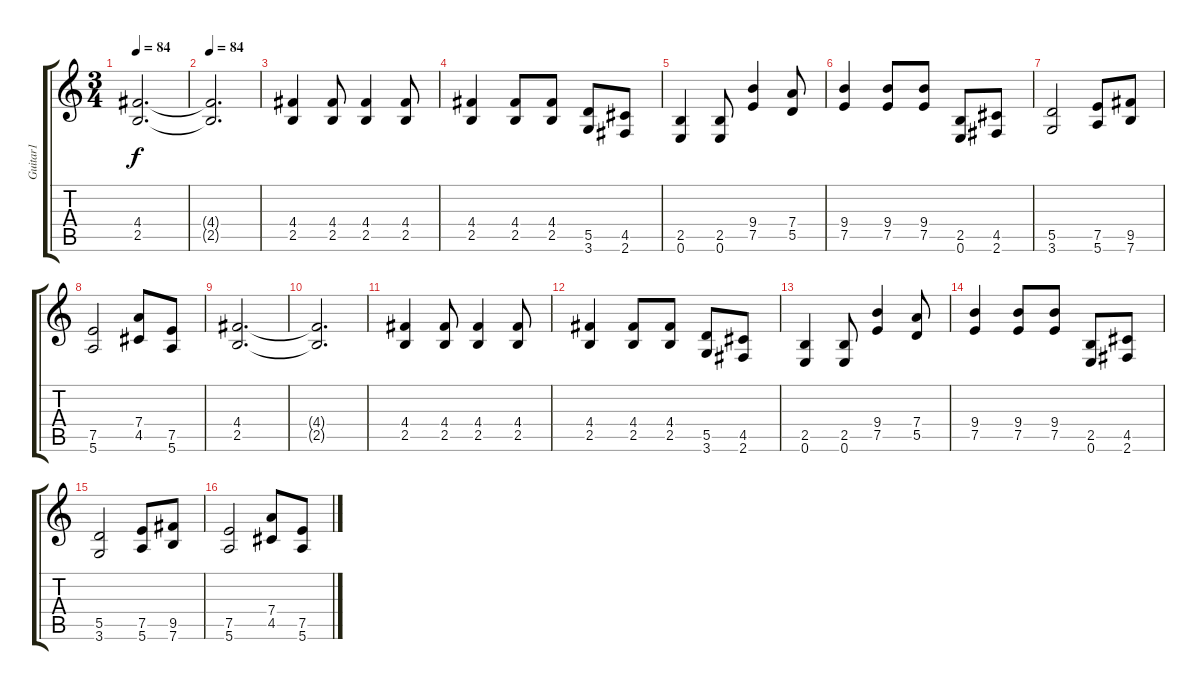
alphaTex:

\track ("Guitar1" "Guitar1") {instrument distortionguitar}
\staff {score tabs}
\tuning (E4 B3 G3 D3 A2 E2) {hide}
\ts (3 4)
\tempo 84
\clef g2
\ks c
(4.4 2.5).2{d dy f} |
\tempo 84
(4.4{t} 2.5{t}).2{d} |
(4.4 2.5).4 (4.4 2.5).8 (4.4 2.5).4 (4.4 2.5).8 |
(4.4 2.5).4 (4.4 2.5).8 (4.4 2.5).8 (5.5 3.6).8 (4.5 2.6).8 |
(2.5 0.6).4 (2.5 0.6).8 (9.4 7.5).4 (7.4 5.5).8 |
(9.4 7.5).4 (9.4 7.5).8 (9.4 7.5).8 (2.5 0.6).8 (4.5 2.6).8 |
(5.5 3.6).2 (7.5 5.6).8 (9.5 7.6).8 |
(7.5 5.6).2 (7.4 4.5).8 (7.5 5.6).8 |
(4.4 2.5).2{d} |
(4.4{t} 2.5{t}).2{d} |
(4.4 2.5).4 (4.4 2.5).8 (4.4 2.5).4 (4.4 2.5).8 |
(4.4 2.5).4 (4.4 2.5).8 (4.4 2.5).8 (5.5 3.6).8 (4.5 2.6).8 |
(2.5 0.6).4 (2.5 0.6).8 (9.4 7.5).4 (7.4 5.5).8 |
(9.4 7.5).4 (9.4 7.5).8 (9.4 7.5).8 (2.5 0.6).8 (4.5 2.6).8 |
(5.5 3.6).2 (7.5 5.6).8 (9.5 7.6).8 |
(7.5 5.6).2 (7.4 4.5).8 (7.5 5.6).8
